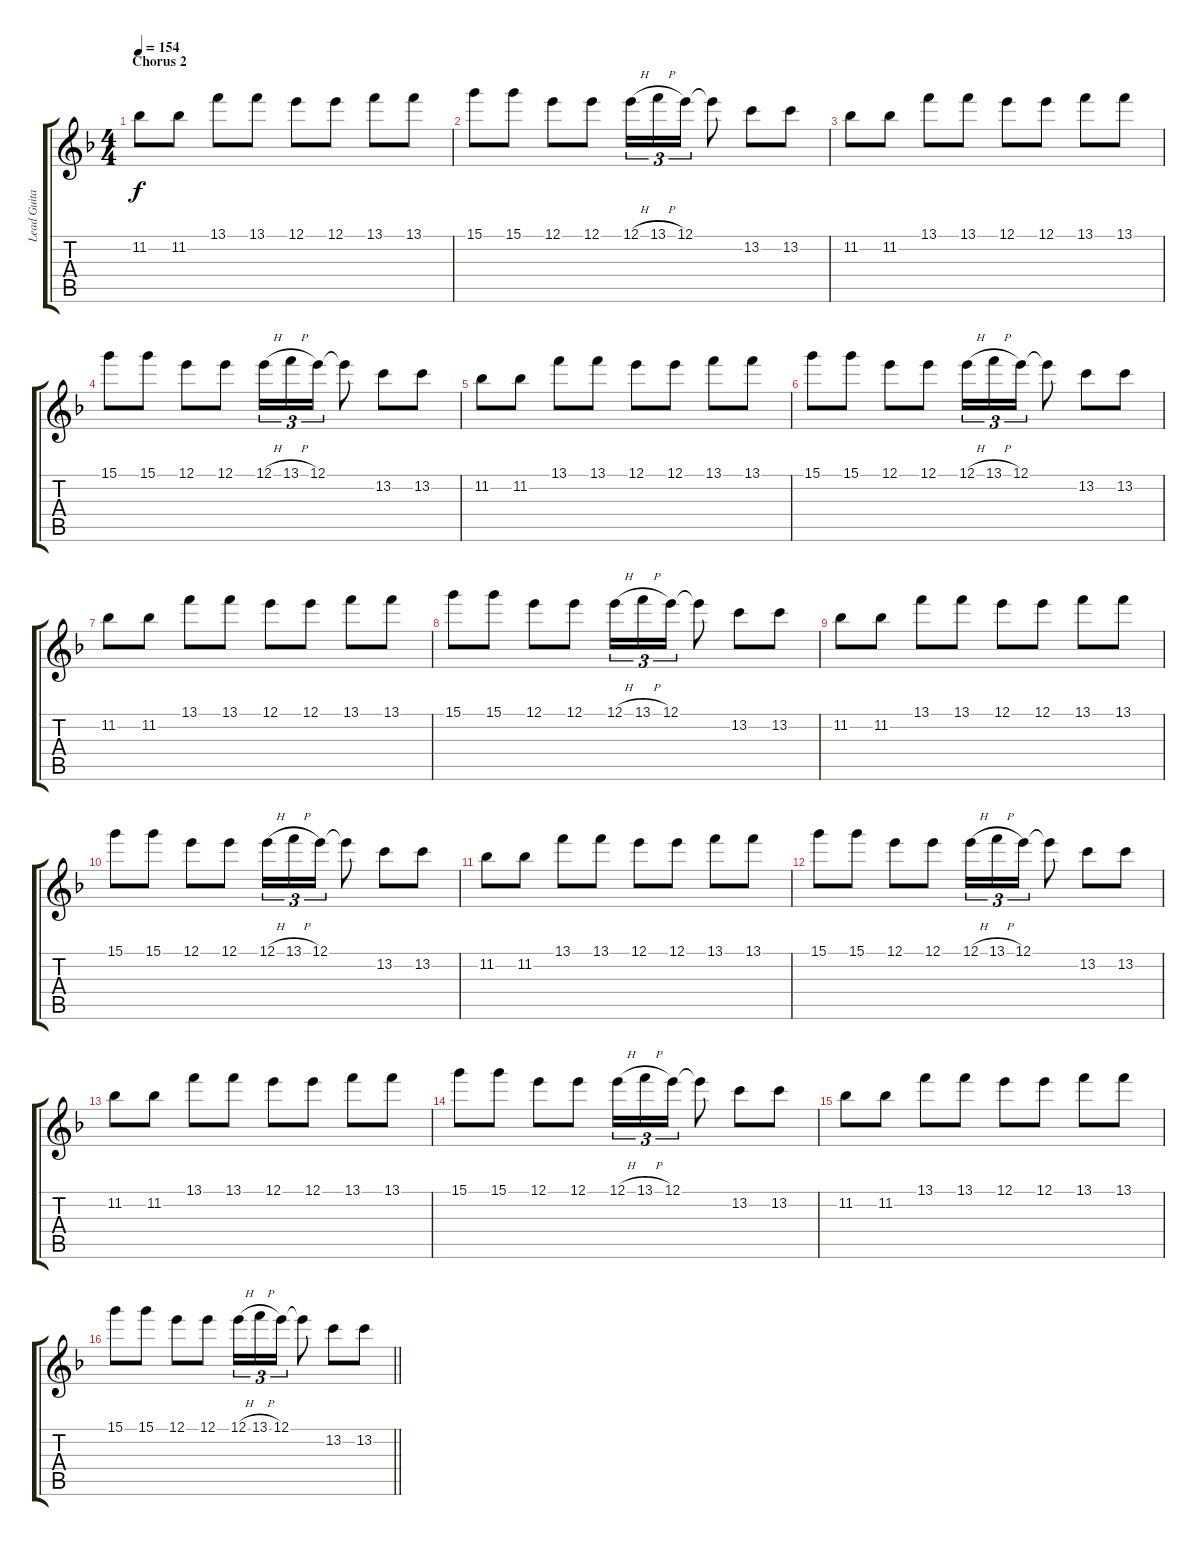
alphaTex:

\track ("Lead Guitar" "Lead Guita") {instrument distortionguitar}
\staff {score tabs}
\tuning (E4 B3 G3 D3 A2 D2) {hide}
\ts (4 4)
\section ("" "Chorus 2")
\tempo 154
\clef g2
\ks f
11.2.8{dy f} 11.2.8 13.1.8 13.1.8 12.1.8 12.1.8 13.1.8 13.1.8 |
15.1.8 15.1.8 12.1.8 12.1.8 12.1{h}.16{tu (3 2)} 13.1{h}.16{tu (3 2)} 12.1.16{tu (3 2)} 12.1{t}.8 13.2.8 13.2.8 |
11.2.8 11.2.8 13.1.8 13.1.8 12.1.8 12.1.8 13.1.8 13.1.8 |
15.1.8 15.1.8 12.1.8 12.1.8 12.1{h}.16{tu (3 2)} 13.1{h}.16{tu (3 2)} 12.1.16{tu (3 2)} 12.1{t}.8 13.2.8 13.2.8 |
11.2.8 11.2.8 13.1.8 13.1.8 12.1.8 12.1.8 13.1.8 13.1.8 |
15.1.8 15.1.8 12.1.8 12.1.8 12.1{h}.16{tu (3 2)} 13.1{h}.16{tu (3 2)} 12.1.16{tu (3 2)} 12.1{t}.8 13.2.8 13.2.8 |
11.2.8 11.2.8 13.1.8 13.1.8 12.1.8 12.1.8 13.1.8 13.1.8 |
15.1.8 15.1.8 12.1.8 12.1.8 12.1{h}.16{tu (3 2)} 13.1{h}.16{tu (3 2)} 12.1.16{tu (3 2)} 12.1{t}.8 13.2.8 13.2.8 |
11.2.8 11.2.8 13.1.8 13.1.8 12.1.8 12.1.8 13.1.8 13.1.8 |
15.1.8 15.1.8 12.1.8 12.1.8 12.1{h}.16{tu (3 2)} 13.1{h}.16{tu (3 2)} 12.1.16{tu (3 2)} 12.1{t}.8 13.2.8 13.2.8 |
11.2.8 11.2.8 13.1.8 13.1.8 12.1.8 12.1.8 13.1.8 13.1.8 |
15.1.8 15.1.8 12.1.8 12.1.8 12.1{h}.16{tu (3 2)} 13.1{h}.16{tu (3 2)} 12.1.16{tu (3 2)} 12.1{t}.8 13.2.8 13.2.8 |
11.2.8 11.2.8 13.1.8 13.1.8 12.1.8 12.1.8 13.1.8 13.1.8 |
15.1.8 15.1.8 12.1.8 12.1.8 12.1{h}.16{tu (3 2)} 13.1{h}.16{tu (3 2)} 12.1.16{tu (3 2)} 12.1{t}.8 13.2.8 13.2.8 |
11.2.8 11.2.8 13.1.8 13.1.8 12.1.8 12.1.8 13.1.8 13.1.8 |
\barLineRight lightlight
15.1.8 15.1.8 12.1.8 12.1.8 12.1{h}.16{tu (3 2)} 13.1{h}.16{tu (3 2)} 12.1.16{tu (3 2)} 12.1{t}.8 13.2.8 13.2.8
